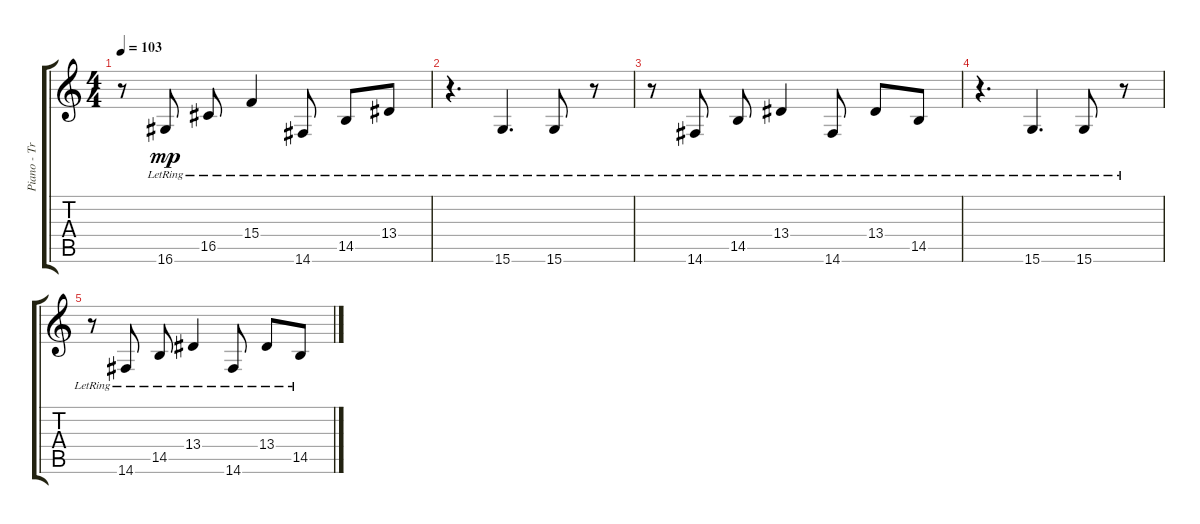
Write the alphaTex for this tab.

\track ("Piano - Treble" "Piano - Tr") {instrument acousticgrandpiano}
\staff {score tabs}
\tuning (E4 B3 G3 D3 A2 E2) {hide}
\ts (4 4)
\tempo 103
\clef g2
\ks c
r.8{dy mp} 16.6{lr}.8 16.5{lr}.8 15.4{lr}.4 14.6{lr}.8 14.5{lr}.8 13.4{lr}.8 |
r.4{d} 15.6{lr}.4{d} 15.6{lr}.8 r.8 |
r.8 14.6{lr}.8 14.5{lr}.8 13.4{lr}.4 14.6{lr}.8 13.4{lr}.8 14.5{lr}.8 |
r.4{d} 15.6{lr}.4{d} 15.6{lr}.8 r.8 |
r.8 14.6{lr}.8 14.5{lr}.8 13.4{lr}.4 14.6{lr}.8 13.4{lr}.8 14.5{lr}.8
